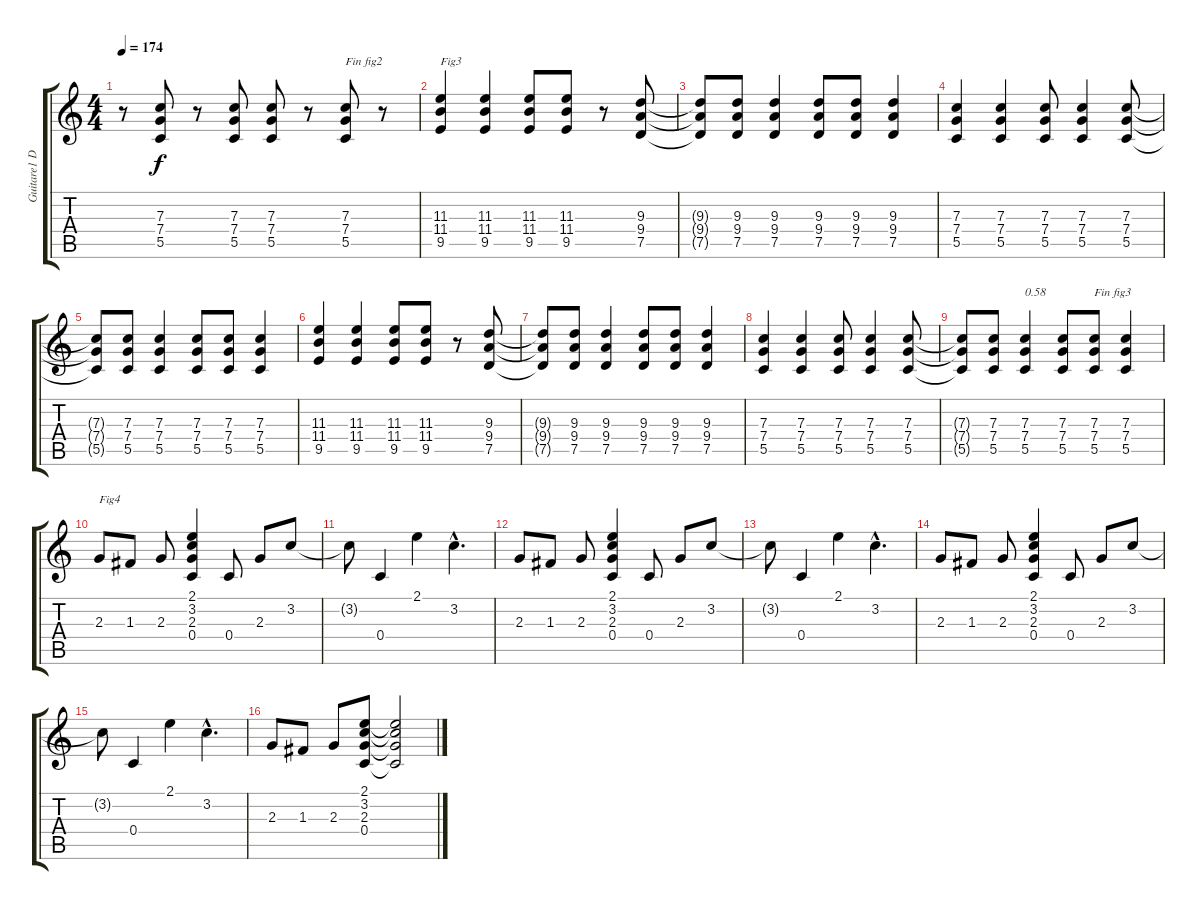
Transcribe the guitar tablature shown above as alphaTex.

\track ("Guitare1 D" "Guitare1 D") {instrument overdrivenguitar}
\staff {score tabs}
\tuning (D4 A3 F3 C3 G2 D2) {hide}
\ts (4 4)
\tempo 174
\clef g2
\ks c
r.8{dy f} (7.3 7.4 5.5).8 r.8 (7.3 7.4 5.5).8 (7.3 7.4 5.5).8 r.8 (7.3 7.4 5.5).8{txt "Fin fig2"} r.8 |
(11.3 11.4 9.5).4{txt "Fig3"} (11.3 11.4 9.5).4 (11.3 11.4 9.5).8 (11.3 11.4 9.5).8 r.8 (9.3 9.4 7.5).8 |
(9.3{t} 9.4{t} 7.5{t}).8 (9.3 9.4 7.5).8 (9.3 9.4 7.5).4 (9.3 9.4 7.5).8 (9.3 9.4 7.5).8 (9.3 9.4 7.5).4 |
(7.3 7.4 5.5).4 (7.3 7.4 5.5).4 (7.3 7.4 5.5).8 (7.3 7.4 5.5).4 (7.3 7.4 5.5).8 |
(7.3{t} 7.4{t} 5.5{t}).8 (7.3 7.4 5.5).8 (7.3 7.4 5.5).4 (7.3 7.4 5.5).8 (7.3 7.4 5.5).8 (7.3 7.4 5.5).4 |
(11.3 11.4 9.5).4 (11.3 11.4 9.5).4 (11.3 11.4 9.5).8 (11.3 11.4 9.5).8 r.8 (9.3 9.4 7.5).8 |
(9.3{t} 9.4{t} 7.5{t}).8 (9.3 9.4 7.5).8 (9.3 9.4 7.5).4 (9.3 9.4 7.5).8 (9.3 9.4 7.5).8 (9.3 9.4 7.5).4 |
(7.3 7.4 5.5).4 (7.3 7.4 5.5).4 (7.3 7.4 5.5).8 (7.3 7.4 5.5).4 (7.3 7.4 5.5).8 |
(7.3{t} 7.4{t} 5.5{t}).8 (7.3 7.4 5.5).8 (7.3 7.4 5.5).4{txt "0.58"} (7.3 7.4 5.5).8 (7.3 7.4 5.5).8{txt "Fin fig3"} (7.3 7.4 5.5).4 |
2.3.8{txt "Fig4"} 1.3.8 2.3.8 (2.1 3.2 2.3 0.4).4 0.4.8 2.3.8 3.2.8 |
3.2{t}.8 0.4.4 2.1.4 3.2{hac}.4{d} |
2.3.8 1.3.8 2.3.8 (2.1 3.2 2.3 0.4).4 0.4.8 2.3.8 3.2.8 |
3.2{t}.8 0.4.4 2.1.4 3.2{hac}.4{d} |
2.3.8 1.3.8 2.3.8 (2.1 3.2 2.3 0.4).4 0.4.8 2.3.8 3.2.8 |
3.2{t}.8 0.4.4 2.1.4 3.2{hac}.4{d} |
2.3.8 1.3.8 2.3.8 (2.1 3.2 2.3 0.4).8 (2.1{t} 3.2{t} 2.3{t} 0.4{t}).2
